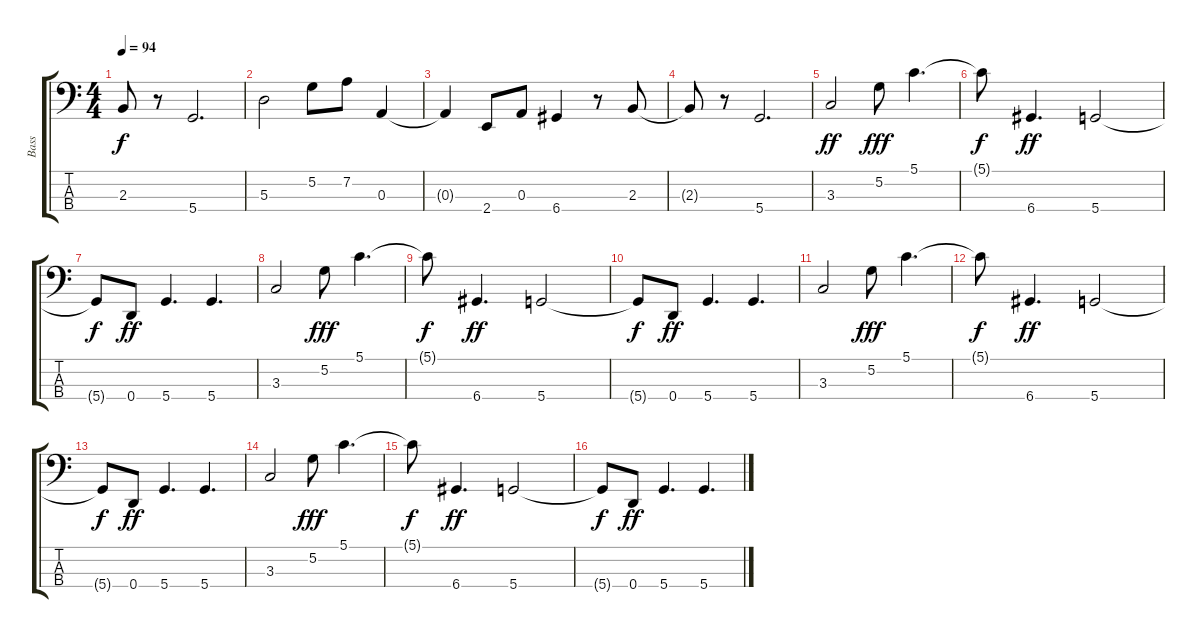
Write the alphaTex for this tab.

\track ("Bass" "Bass") {instrument electricbassfinger}
\staff {score tabs}
\tuning (G2 D2 A1 D1) {hide}
\ts (4 4)
\tempo 94
\clef f4
\ks c
2.3{t}.8{dy f} r.8 5.4.2{d} |
5.3.2 5.2.8 7.2.8 0.3.4 |
0.3{t}.4 2.4.8 0.3.8 6.4.4 r.8 2.3.8 |
2.3{t}.8 r.8 5.4.2{d} |
3.3.2{dy ff} 5.2.8{dy fff} 5.1.4{d} |
5.1{t}.8{dy f} 6.4.4{d dy ff} 5.4.2 |
5.4{t}.8{dy f} 0.4.8{dy ff} 5.4.4{d} 5.4.4{d} |
3.3.2 5.2.8{dy fff} 5.1.4{d} |
5.1{t}.8{dy f} 6.4.4{d dy ff} 5.4.2 |
5.4{t}.8{dy f} 0.4.8{dy ff} 5.4.4{d} 5.4.4{d} |
3.3.2 5.2.8{dy fff} 5.1.4{d} |
5.1{t}.8{dy f} 6.4.4{d dy ff} 5.4.2 |
5.4{t}.8{dy f} 0.4.8{dy ff} 5.4.4{d} 5.4.4{d} |
3.3.2 5.2.8{dy fff} 5.1.4{d} |
5.1{t}.8{dy f} 6.4.4{d dy ff} 5.4.2 |
5.4{t}.8{dy f} 0.4.8{dy ff} 5.4.4{d} 5.4.4{d}
